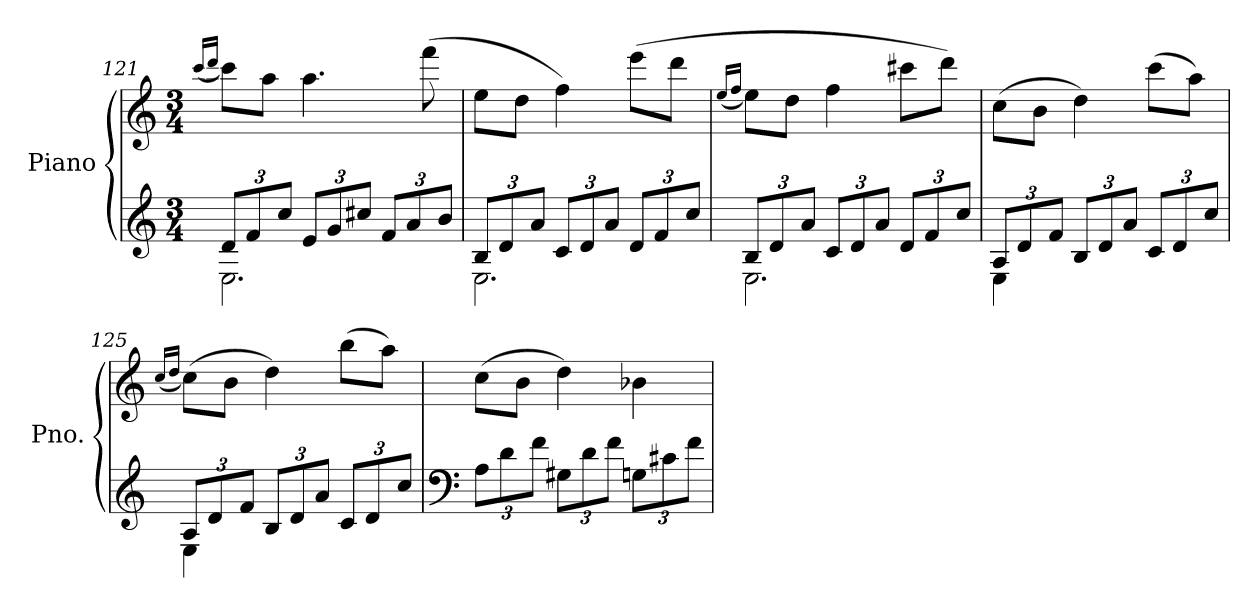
**kern	**kern
*part1	*part1
*staff2	*staff1
*I"Piano	*
*I'Pno.	*
*clefG2	*clefG2
*k[]	*k[]
*M3/4	*M3/4
=121	=121
.	(<16qccc/LL
.	16qddd/JJ
*Xbrackettup	*
*^	*
12d/L	2.E\	8ccc\L)
12f/	.	.
.	.	8aa\J
12cc/J	.	.
12e/L	.	4.aa\
12g/	.	.
12cc#X/J	.	.
12f/L	.	.
12a/	.	.
.	.	(>8fff\
12b/J	.	.
!!LO:LB:g=z
=122	=122	=122
*	*	*MM82
12B/L	2.E\	8ee\L
12d/	.	.
.	.	8dd\J
12a/J	.	.
12c/L	.	4ff\)
12d/	.	.
12a/J	.	.
12d/L	.	(>8eee\L
12f/	.	.
.	.	8ddd\J
12cc/J	.	.
=123	=123	=123
.	.	(<16qee/LL
.	.	16qff/JJ
12B/L	2.E\	8ee\L)
*	*	*MM78
12d/	.	.
.	.	8dd\J
12a/J	.	.
12c/L	.	4ff\
12d/	.	.
12a/J	.	.
12d/L	.	8ccc#X\L
12f/	.	.
.	.	8ddd\J)
12cc/J	.	.
=124	=124	=124
12A/L	4E\	(>8cc\L
*	*	*MM74
12d/	.	.
.	.	8b\J
12f/J	.	.
12B/L	2ryy	4dd\)
12d/	.	.
12a/J	.	.
12c/L	.	(>8ccc\L
12d/	.	.
.	.	8aa\J)
12cc/J	.	.
=125	=125	=125
.	.	(<16qcc/LL
.	.	16qdd/JJ
12A/L	4E\	(>8cc\L)
12d/	.	.
.	.	8b\J
12f/J	.	.
12B/L	2ryy	4dd\)
*	*	*MM72
12d/	.	.
12a/J	.	.
12c/L	.	(>8bb\L
12d/	.	.
.	.	8aa\J)
12cc/J	.	.
*v	*v	*
!!LO:PB:g=z
=126	=126
*clefF4	*
12A\L	(>8cc\L
12d\	.
.	8b\J
12f\J	.
12G#X\L	4dd\)
12d\	.
12f\J	.
12Gn\L	4b-X\
12c#X\	.
12f\J	.
=	=
*-	*-
